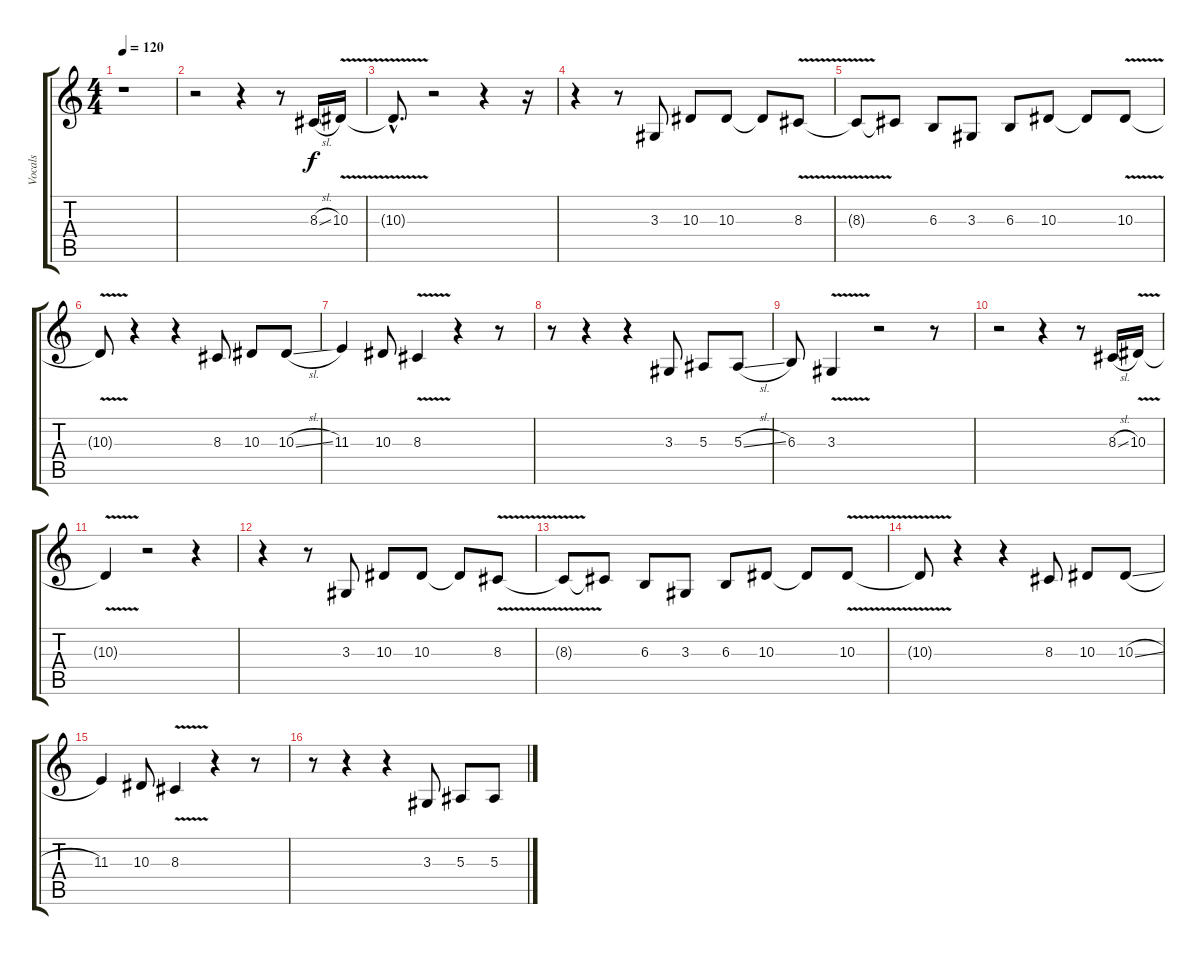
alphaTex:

\track ("Vocals" "Vocals") {instrument lead2sawtooth}
\staff {score tabs}
\tuning (D4 A3 F3 C3 G2 C2) {hide}
\ts (4 4)
\tempo 120
\clef g2
\ks c
r.1{dy pp} |
r.2{volume 12} r.4 r.8 8.3{sl}.16{dy f} 10.3{v}.16 |
10.3{hac t}.8{d} r.2 r.4 r.16 |
r.4 r.8 3.3.8 10.3.8 10.3.8 10.3{t}.8 8.3{v}.8 |
8.3{t}.8 8.3{t}.8 6.3.8 3.3.8 6.3.8 10.3.8 10.3{t}.8 10.3{v}.8 |
10.3{t}.8 r.4 r.4 8.3.8 10.3.8 10.3{sl}.8 |
11.3.4 10.3.8 8.3{v}.4 r.4 r.8 |
r.8 r.4 r.4 3.3.8 5.3.8 5.3{sl}.8 |
6.3.8 3.3{v}.4 r.2 r.8 |
r.2 r.4 r.8 8.3{sl}.16 10.3{v}.16 |
10.3{t}.4 r.2 r.4 |
r.4 r.8 3.3.8 10.3.8 10.3.8 10.3{t}.8 8.3{v}.8 |
8.3{t}.8 8.3{t}.8 6.3.8 3.3.8 6.3.8 10.3.8 10.3{t}.8 10.3{v}.8 |
10.3{t}.8 r.4 r.4 8.3.8 10.3.8 10.3{sl}.8 |
11.3.4 10.3.8 8.3{v}.4 r.4 r.8 |
r.8 r.4 r.4 3.3.8 5.3.8 5.3{sl}.8
